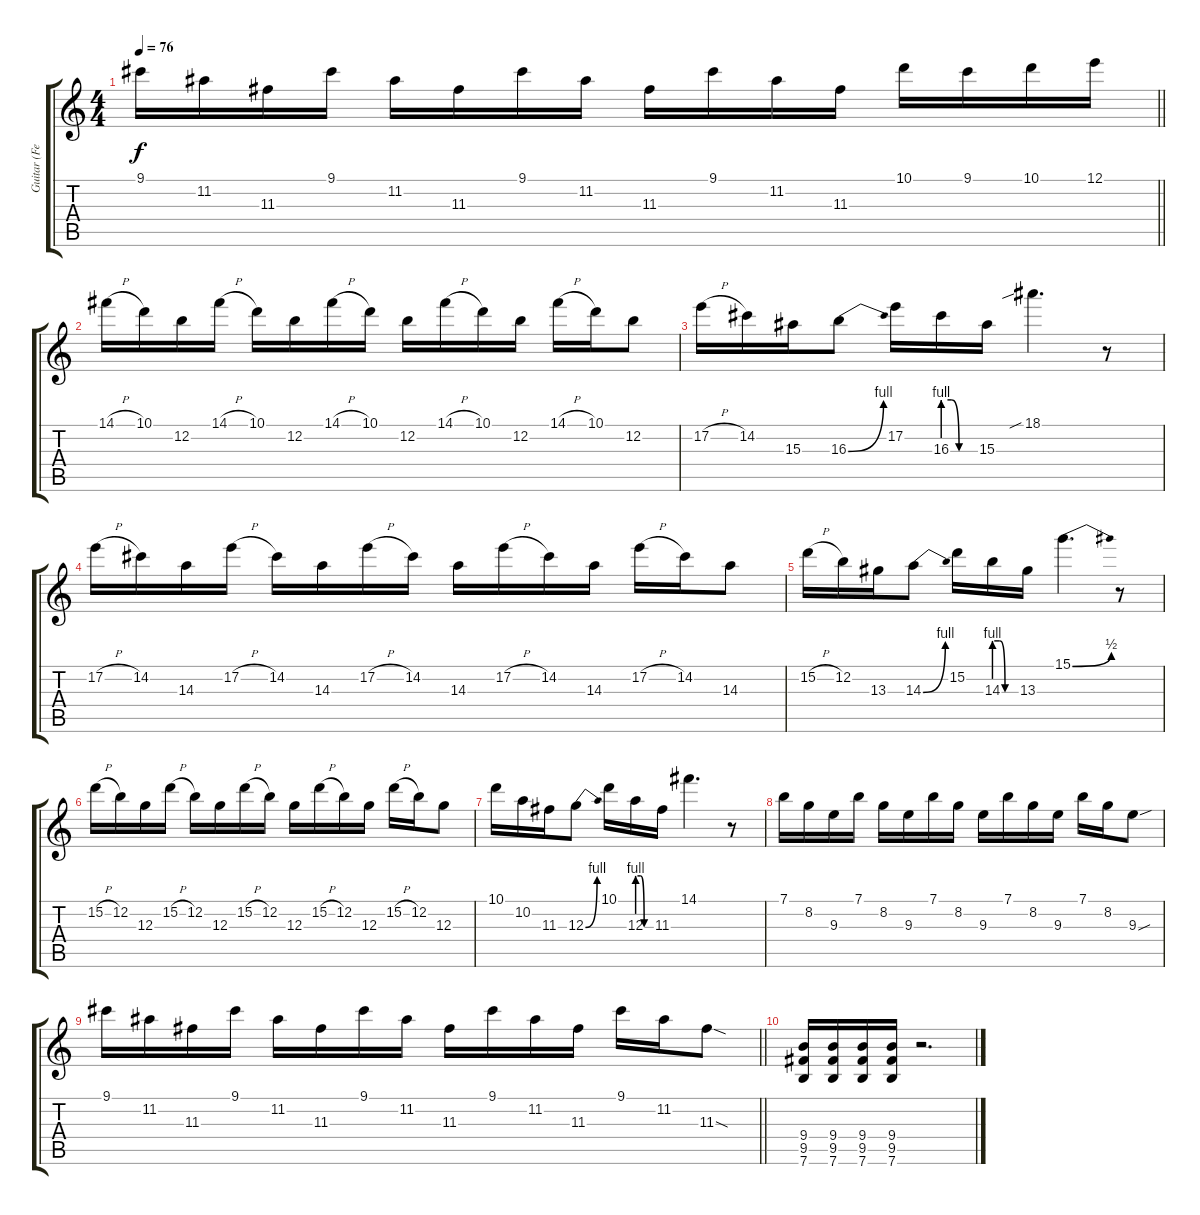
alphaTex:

\track ("Guitar (Felder) left ch" "Guitar (Fe") {instrument electricguitarclean}
\staff {score tabs}
\tuning (E4 B3 G3 D3 A2 E2) {hide}
\ts (4 4)
\tempo 76
\clef g2
\barLineRight lightlight
\ks c
9.1.16{dy f} 11.2.16 11.3.16 9.1.16 11.2.16 11.3.16 9.1.16 11.2.16 11.3.16 9.1.16 11.2.16 11.3.16 10.1.16 9.1.16 10.1.16 12.1.16 |
14.1{h}.16 10.1.16 12.2.16 14.1{h}.16 10.1.16 12.2.16 14.1{h}.16 10.1.16 12.2.16 14.1{h}.16 10.1.16 12.2.16 14.1{h}.16 10.1.16 12.2.8 |
17.2{h}.16 14.2.16 15.3.16 16.3{be (bend 0 0 60 4)}.8 17.2.16 16.3{be (custom 0 4 15 4 30 0 60 0)}.16 15.3.16 18.1{sib}.4{d} r.8 |
17.2{h}.16 14.2.16 14.3.16 17.2{h}.16 14.2.16 14.3.16 17.2{h}.16 14.2.16 14.3.16 17.2{h}.16 14.2.16 14.3.16 17.2{h}.16 14.2.16 14.3.8 |
15.2{h}.16 12.2.16 13.3.16 14.3{be (bend 0 0 60 4)}.8 15.2.16 14.3{be (custom 0 4 15 4 30 0 60 0)}.16 13.3.16 15.1{be (bend 0 0 60 2)}.4{d} r.8 |
15.2{h}.16 12.2.16 12.3.16 15.2{h}.16 12.2.16 12.3.16 15.2{h}.16 12.2.16 12.3.16 15.2{h}.16 12.2.16 12.3.16 15.2{h}.16 12.2.16 12.3.8 |
10.1.16 10.2.16 11.3.16 12.3{be (bend 0 0 60 4)}.8 10.1.16 12.3{be (custom 0 4 15 4 30 0 60 0)}.16 11.3.16 14.1.4{d} r.8 |
7.1.16 8.2.16 9.3.16 7.1.16 8.2.16 9.3.16 7.1.16 8.2.16 9.3.16 7.1.16 8.2.16 9.3.16 7.1.16 8.2.16 9.3{sou}.8 |
\barLineRight lightlight
9.1.16 11.2.16 11.3.16 9.1.16 11.2.16 11.3.16 9.1.16 11.2.16 11.3.16 9.1.16 11.2.16 11.3.16 9.1.16 11.2.16 11.3{sod}.8 |
(9.4 9.5 7.6).16 (9.4 9.5 7.6).16 (9.4 9.5 7.6).16 (9.4 9.5 7.6).16 r.2{d}
